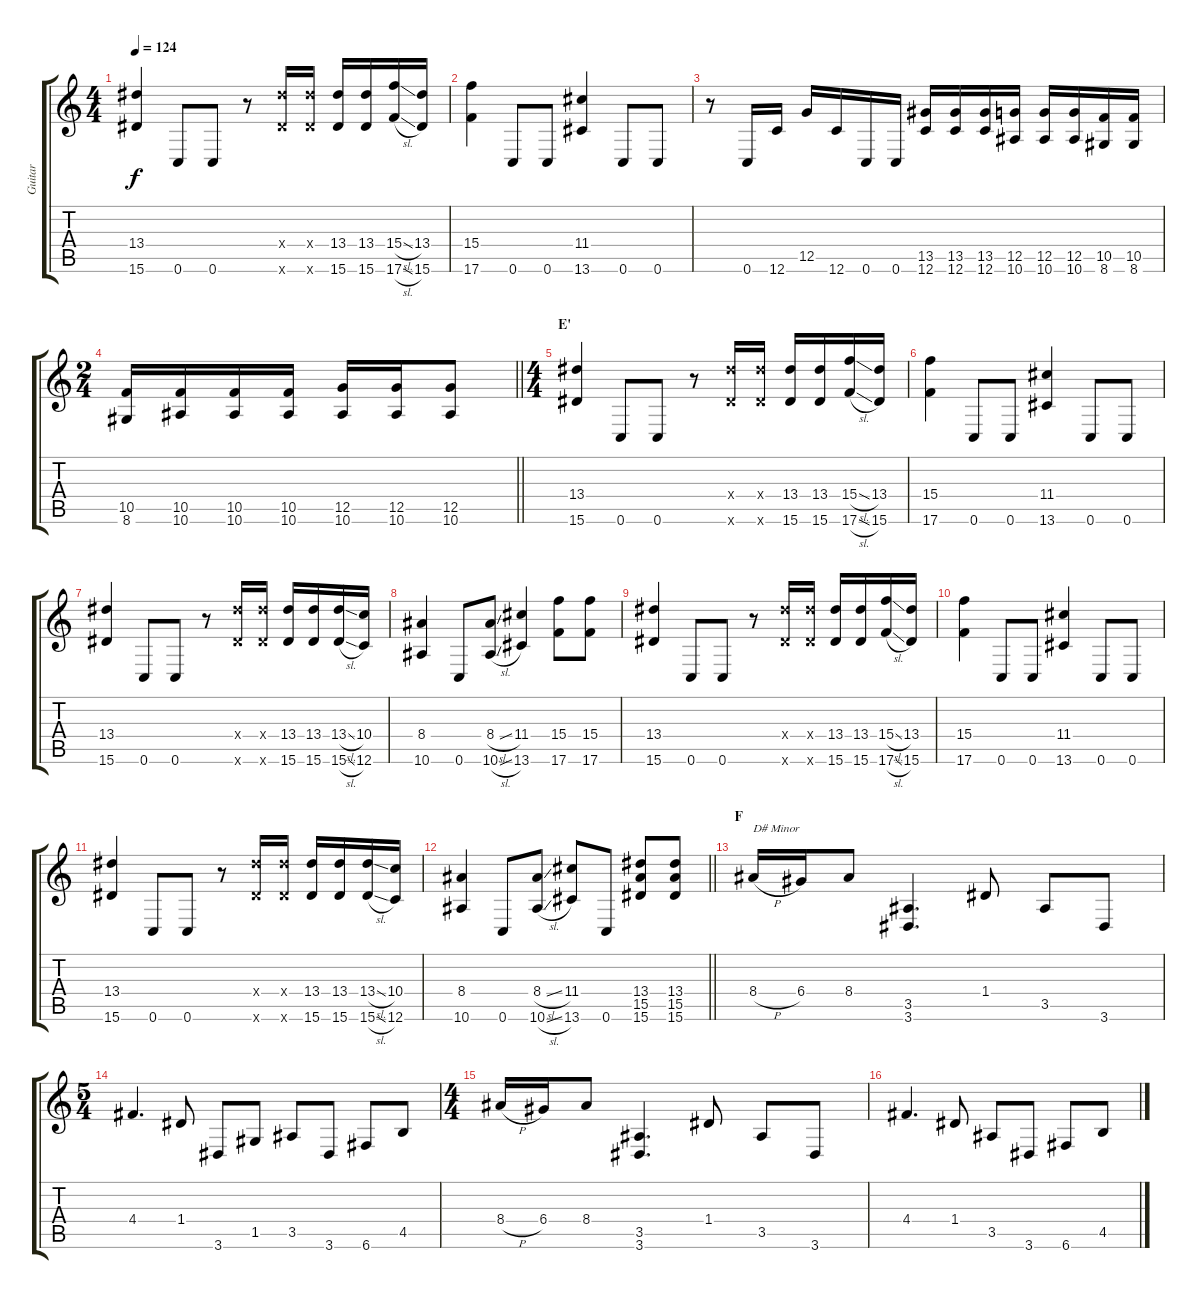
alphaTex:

\track ("Guitar" "Guitar") {instrument overdrivenguitar}
\staff {score tabs}
\tuning (G4 E4 A3 D3 G2 C2) {hide}
\ts (4 4)
\tempo 124
\clef g2
\ks c
(13.4 15.6).4{dy f} 0.6.8 0.6.8 r.8 (13.4{x} 15.6{x}).16 (13.4{x} 15.6{x}).16 (13.4 15.6).16 (13.4 15.6).16 (15.4{sl} 17.6{sl}).16 (13.4 15.6).16 |
(15.4 17.6).4 0.6.8 0.6.8 (11.4 13.6).4 0.6.8 0.6.8 |
r.8 0.6.16 12.6.16 12.5.16 12.6.16 0.6.16 0.6.16 (13.5 12.6).16 (13.5 12.6).16 (13.5 12.6).16 (12.5 10.6).16 (12.5 10.6).16 (12.5 10.6).16 (10.5 8.6).16 (10.5 8.6).16 |
\ts (2 4)
\barLineRight lightlight
(10.5 8.6).16 (10.5 10.6).16 (10.5 10.6).16 (10.5 10.6).16 (12.5 10.6).16 (12.5 10.6).16 (12.5 10.6).8 |
\ts (4 4)
\section ("" "E'")
(13.4 15.6).4 0.6.8 0.6.8 r.8 (13.4{x} 15.6{x}).16 (13.4{x} 15.6{x}).16 (13.4 15.6).16 (13.4 15.6).16 (15.4{sl} 17.6{sl}).16 (13.4 15.6).16 |
(15.4 17.6).4 0.6.8 0.6.8 (11.4 13.6).4 0.6.8 0.6.8 |
(13.4 15.6).4 0.6.8 0.6.8 r.8 (13.4{x} 15.6{x}).16 (13.4{x} 15.6{x}).16 (13.4 15.6).16 (13.4 15.6).16 (13.4{sl} 15.6{sl}).16 (10.4 12.6).16 |
(8.4 10.6).4 0.6.8 (8.4{sl} 10.6{sl}).8 (11.4 13.6).4 (15.4 17.6).8 (15.4 17.6).8 |
(13.4 15.6).4 0.6.8 0.6.8 r.8 (13.4{x} 15.6{x}).16 (13.4{x} 15.6{x}).16 (13.4 15.6).16 (13.4 15.6).16 (15.4{sl} 17.6{sl}).16 (13.4 15.6).16 |
(15.4 17.6).4 0.6.8 0.6.8 (11.4 13.6).4 0.6.8 0.6.8 |
(13.4 15.6).4 0.6.8 0.6.8 r.8 (13.4{x} 15.6{x}).16 (13.4{x} 15.6{x}).16 (13.4 15.6).16 (13.4 15.6).16 (13.4{sl} 15.6{sl}).16 (10.4 12.6).16 |
\barLineRight lightlight
(8.4 10.6).4 0.6.8 (8.4{sl} 10.6{sl}).8 (11.4 13.6).8 0.6.8 (13.4 15.5 15.6).8 (13.4 15.5 15.6).8 |
\section ("" "F")
8.4{h}.16{txt "D# Minor"} 6.4.16 8.4.8 (3.5 3.6).4{d} 1.4.8 3.5.8 3.6.8 |
\ts (5 4)
4.4.4{d} 1.4.8 3.6.8 1.5.8 3.5.8 3.6.8 6.6.8 4.5.8 |
\ts (4 4)
8.4{h}.16 6.4.16 8.4.8 (3.5 3.6).4{d} 1.4.8 3.5.8 3.6.8 |
4.4.4{d} 1.4.8 3.5.8 3.6.8 6.6.8 4.5.8
